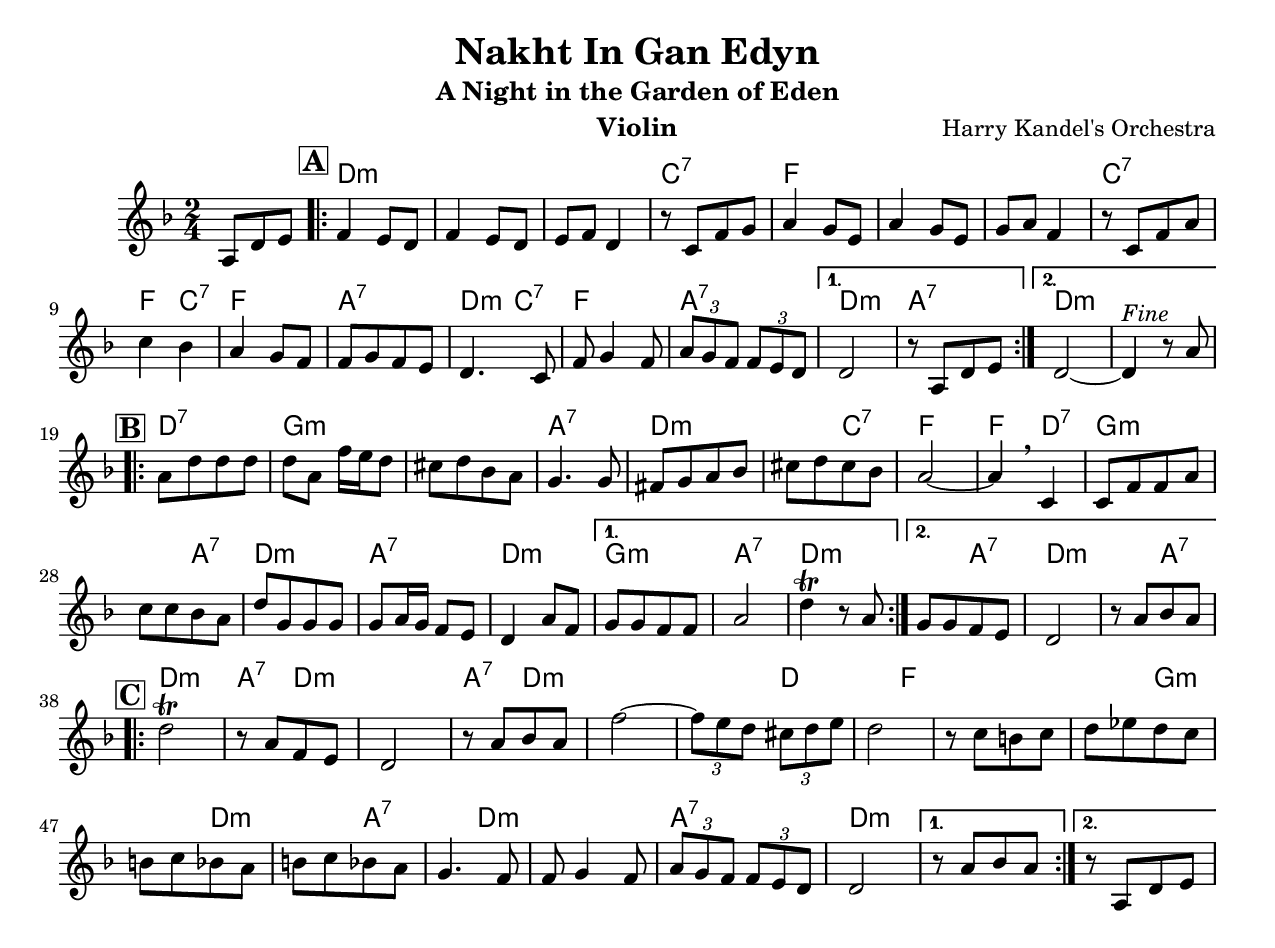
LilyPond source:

\version "2.24.0"
\include "english.ly"
%\pointAndClickOff
\paper{
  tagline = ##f
  print-all-headers = ##t
  #(set-paper-size "letter")
}
date = #(strftime "%d-%m-%Y" (localtime (current-time)))

%\markup{ \italic{ " Updated " \date  }  }

%\markup{ Got something to say? }

%#################################### Melody ########################
melody =   \relative c' {
  \clef treble
  \key d \minor
  \time 2/4
  \set Score.rehearsalMarkFormatter = #format-mark-box-alphabet

  \partial 8*3 a8 [ d e ]   %lead in notes

  \repeat volta 2{
    \mark \default
    f4  e8 d
    f4 e8 d
    e8 f d4
    r8 c [f g]

    a4 g8 e
    a4 g8 e
    g8 a f4
    r8 c [f a]

    c4 bf
    a4 g8 f
    f8 [g f e]
    d4. c8

    f8 g4 f8
    \tuplet 3/2{a8 g f} \tuplet 3/2{f e d}

  }
  \alternative {
    {
      d2
      r8 a [d e]
    }
    {
      d2 ~
      d4 ^\markup{\italic Fine}r8 a'

    }
  }

  \repeat volta 2{
    \mark \default
    a8  [d d d]
    d8 a f'16 e d8|
    cs8 [d bf a]
    g4. g8  %20

    fs8 [g a bf]
    cs8 [d cs bf]
    a2~
    a4 \breathe c,

    c8 [f f a]
    c8 [c bf a]
    d8 [g, g g]
    g8 a16 g f8 e

    d4 a'8 f
  }
  \alternative {
    {
      g8[g f f]
      a2
      d4\trill r8 a
    }
    {
      g8 [g f e]
      d2
      r8 a' [bf a]
    }

  }

  \repeat volta 2{
    \break
    \mark \default
    d2 \trill
    r8 a[f e]
    d2
    r8 a'[bf a]

    f'2 ~
    \tuplet 3/2{f8 e d}\tuplet 3/2{cs d e}
    d2
    r8 c[b c]

    d8 [ef d c]
    b8[c bf a]
    b8[c bf a]
    g4. f8

    f8 g4 f8
    \tuplet 3/2{a8 g f}\tuplet 3/2 {f e d}
    d2

  }
  \alternative{
    {r8 a'[bf a]}
    {r8 a,[ d e]}
  }

}
%################################# Lyrics #####################
%\addlyrics{  }
%################################# Chords #######################
harmonies = \chordmode {
  s8*3
  d2*3:m
  %r2*2
  c2:7
  f2*3
  %r2*2
  c2:7
  f4
  c4:7
  f2
  a2:7
  d4:m
  c4:7
  f2
  a2:7
  d2:m
  a2:7
  %b part
  d2*2:m
  %r2
  d2:7
  g2*2:m
  %r2
  a2:7
  d4*3:m
  %r4
  c4:7
  f2
  f4
  d4:7
  g4*3:m
  %r4
  a4:7
  d2:m
  a2:7 %first end
  d2:m
  g2:m %2nd end
  a2:7
  d4*3:m
  %r4
  a4:7
  %C part
  d4*3:m
  %r4
  a4:7
  d2:m
  a4:7
  d4*3:m
  %r4
  a4:7
  d2*2:m
  %r2
  d2
  f2*2
  %r2
  g2:m
  d2:m
  a2:7
  d4*3:m
  %r4
  a2:7
  d2:m



}

\score {
  <<
    \new ChordNames {
      \set chordChanges = ##f
      \harmonies
    }
    \new Staff
    \melody
  >>
  \header{
    title= "Nakht In Gan Edyn"
    subtitle="A Night in the Garden of Eden"
    composer= "Harry Kandel's Orchestra"
    instrument = "Violin"
    arranger= ""
  }
  \midi{\tempo 4 = 120}
  \layout{indent = 1.0\cm}
}
%{
% more verses:
\markup{}
\markup {
  \fill-line {
    \hspace #0.1 % distance from left margin
    \column {
      \line { "1."
        \column {
          ""
        }
      }
      \hspace #0.2 % vertical distance between verses
      \line { "2."
        \column {
         ""
        }
      }
    }
    \hspace #0.1  % horiz. distance between columns
    \column {
      \line { "3."
        \column {
          ""
        }
      }
      \hspace #0.2 % distance between verses
      \line { "4."
        \column {
         ""
        }
      }
    }
    \hspace #0.1 % distance to right margin
  }
}

%}
